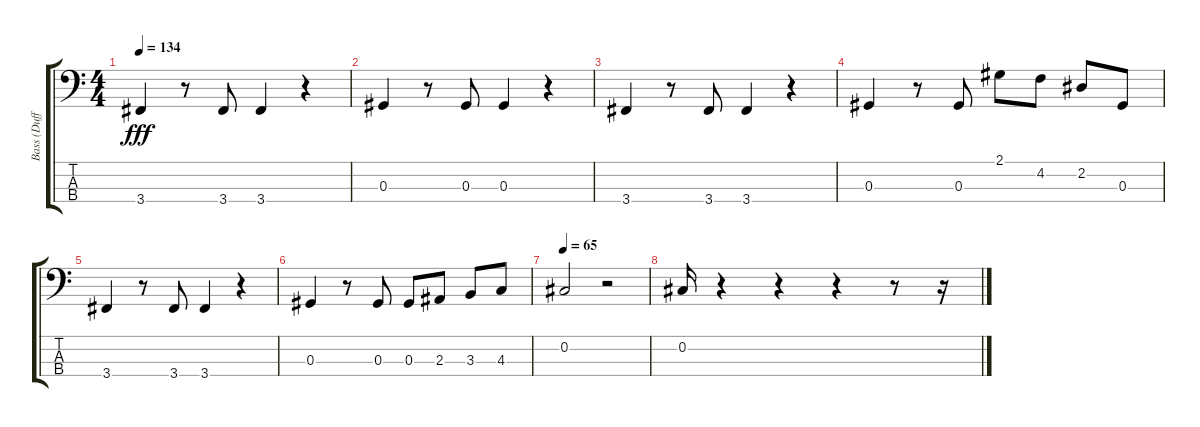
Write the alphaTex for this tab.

\track ("Bass (Duff McKagan)" "Bass (Duff") {instrument electricbassfinger}
\staff {score tabs}
\tuning (Gb2 Db2 Ab1 Eb1) {hide}
\ts (4 4)
\tempo 134
\clef f4
\ks c
3.4.4{dy fff} r.8 3.4.8 3.4.4 r.4 |
0.3.4 r.8 0.3.8 0.3.4 r.4 |
3.4.4 r.8 3.4.8 3.4.4 r.4 |
0.3.4 r.8 0.3.8 2.1.8 4.2.8 2.2.8 0.3.8 |
3.4.4 r.8 3.4.8 3.4.4 r.4 |
0.3.4 r.8 0.3.8 0.3.8 2.3.8 3.3.8 4.3.8 |
\tempo 65
0.2.2 r.2 |
0.2.16 r.4 r.4 r.4 r.8 r.16
